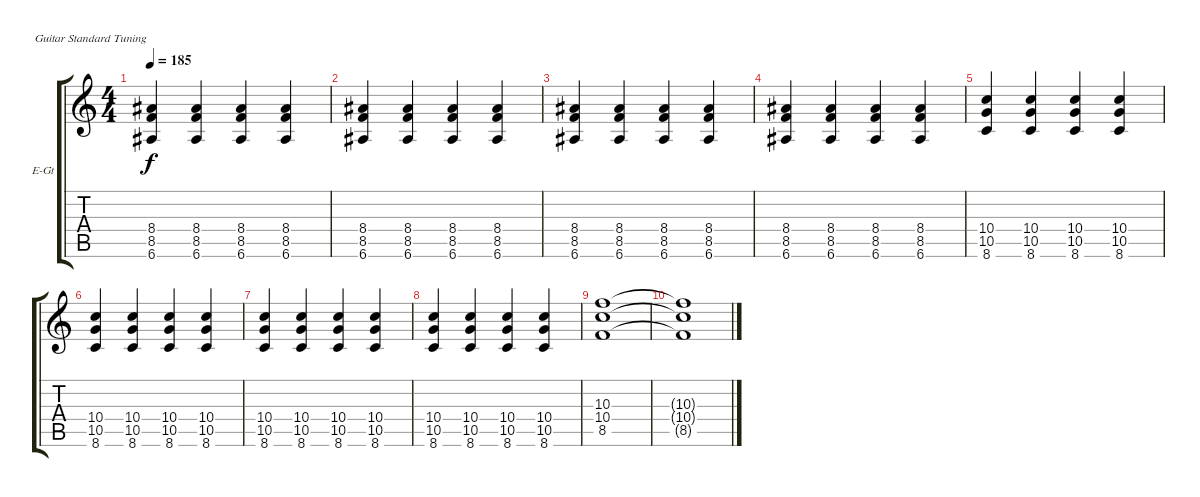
\defaultSystemsLayout 4
\bracketExtendMode groupsimilarinstruments
\firstSystemTrackNameOrientation horizontal
\otherSystemsTrackNameOrientation horizontal
\track ("Pierre Bouvier" "E-Gt") {instrument distortionguitar}
\staff {score tabs}
\tuning (E4 B3 G3 D3 A2 E2)
\ts (4 4)
\tempo 185
\clef g2
\scale
0.333333
\ks c
(8.4 8.5 6.6).4{dy f} (8.4 8.5 6.6).4 (8.4 8.5 6.6).4 (8.4 8.5 6.6).4 |
\scale
0.333333 (8.4 8.5 6.6).4 (8.4 8.5 6.6).4 (8.4 8.5 6.6).4 (8.4 8.5 6.6).4 |
\scale
0.333333 (8.4 8.5 6.6).4 (8.4 8.5 6.6).4 (8.4 8.5 6.6).4 (8.4 8.5 6.6).4 |
\scale
0.333333 (8.4 8.5 6.6).4 (8.4 8.5 6.6).4 (8.4 8.5 6.6).4 (8.4 8.5 6.6).4 |
\scale
0.333333 (10.4 10.5 8.6).4 (10.4 10.5 8.6).4 (10.4 10.5 8.6).4 (10.4 10.5 8.6).4 |
\scale
0.333333 (10.4 10.5 8.6).4 (10.4 10.5 8.6).4 (10.4 10.5 8.6).4 (10.4 10.5 8.6).4 |
\scale
0.333333 (10.4 10.5 8.6).4 (10.4 10.5 8.6).4 (10.4 10.5 8.6).4 (10.4 10.5 8.6).4 |
\scale
0.333333 (10.4 10.5 8.6).4 (10.4 10.5 8.6).4 (10.4 10.5 8.6).4 (10.4 10.5 8.6).4 |
\scale
0.333333 (10.3 10.4 8.5).1 |
\scale
0.333333 (10.3{t} 10.4{t} 8.5{t}).1 |
\scale
0.333333 |
\scale
0.333333 |
\scale
0.333333 |
\scale
0.333333 |
\scale
0.333333
